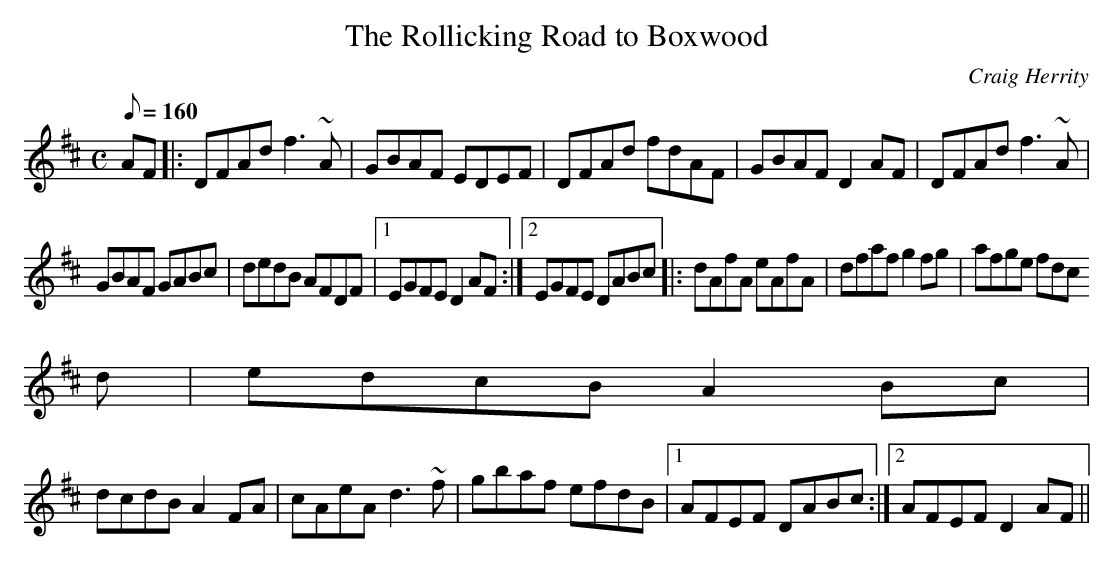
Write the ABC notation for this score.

X:1
T:The Rollicking Road to Boxwood
M:C
L:1/8
Q:160
C:Craig Herrity
K:D
AF |:DFAd f3~ A|GBAF EDEF|DFAd fdAF|GBAF D2AF|DFAd f3~A|
GBAF GABc|dedB AFDF|1EGFE D2AF:|2EGFE DABc|:dAfA eAfA|dfaf g2fg|afge fdc
d|edcB A2Bc|
dcdB A2FA|cAeA d3~ f|gbaf efdB|1AFEF DABc:|2AFEF D2AF||%DC.
